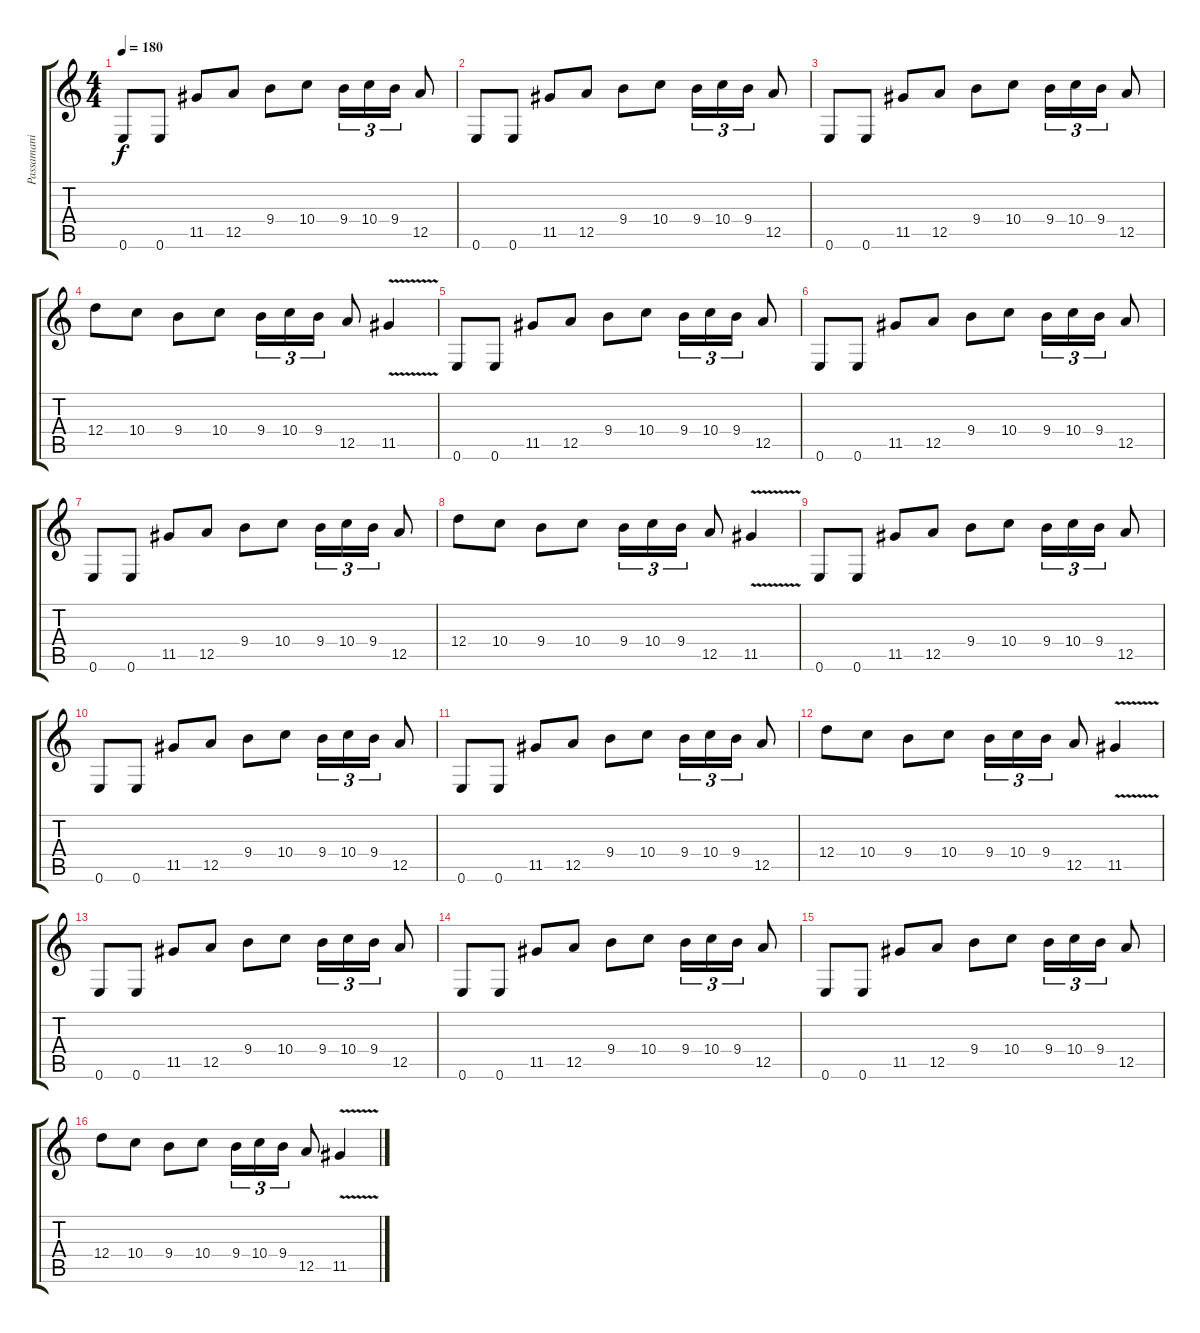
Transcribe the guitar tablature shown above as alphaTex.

\track ("Passamani" "Passamani") {instrument distortionguitar}
\staff {score tabs}
\tuning (E4 B3 G3 D3 A2 E2) {hide}
\ts (4 4)
\tempo 180
\clef g2
\ks c
0.6.8{dy f} 0.6.8 11.5.8 12.5.8 9.4.8 10.4.8 9.4.16{tu (3 2)} 10.4.16{tu (3 2)} 9.4.16{tu (3 2)} 12.5.8 |
0.6.8 0.6.8 11.5.8 12.5.8 9.4.8 10.4.8 9.4.16{tu (3 2)} 10.4.16{tu (3 2)} 9.4.16{tu (3 2)} 12.5.8 |
0.6.8 0.6.8 11.5.8 12.5.8 9.4.8 10.4.8 9.4.16{tu (3 2)} 10.4.16{tu (3 2)} 9.4.16{tu (3 2)} 12.5.8 |
12.4.8 10.4.8 9.4.8 10.4.8 9.4.16{tu (3 2)} 10.4.16{tu (3 2)} 9.4.16{tu (3 2)} 12.5.8 11.5{v}.4 |
0.6.8 0.6.8 11.5.8 12.5.8 9.4.8 10.4.8 9.4.16{tu (3 2)} 10.4.16{tu (3 2)} 9.4.16{tu (3 2)} 12.5.8 |
0.6.8 0.6.8 11.5.8 12.5.8 9.4.8 10.4.8 9.4.16{tu (3 2)} 10.4.16{tu (3 2)} 9.4.16{tu (3 2)} 12.5.8 |
0.6.8 0.6.8 11.5.8 12.5.8 9.4.8 10.4.8 9.4.16{tu (3 2)} 10.4.16{tu (3 2)} 9.4.16{tu (3 2)} 12.5.8 |
12.4.8 10.4.8 9.4.8 10.4.8 9.4.16{tu (3 2)} 10.4.16{tu (3 2)} 9.4.16{tu (3 2)} 12.5.8 11.5{v}.4 |
0.6.8 0.6.8 11.5.8 12.5.8 9.4.8 10.4.8 9.4.16{tu (3 2)} 10.4.16{tu (3 2)} 9.4.16{tu (3 2)} 12.5.8 |
0.6.8 0.6.8 11.5.8 12.5.8 9.4.8 10.4.8 9.4.16{tu (3 2)} 10.4.16{tu (3 2)} 9.4.16{tu (3 2)} 12.5.8 |
0.6.8 0.6.8 11.5.8 12.5.8 9.4.8 10.4.8 9.4.16{tu (3 2)} 10.4.16{tu (3 2)} 9.4.16{tu (3 2)} 12.5.8 |
12.4.8 10.4.8 9.4.8 10.4.8 9.4.16{tu (3 2)} 10.4.16{tu (3 2)} 9.4.16{tu (3 2)} 12.5.8 11.5{v}.4 |
0.6.8 0.6.8 11.5.8 12.5.8 9.4.8 10.4.8 9.4.16{tu (3 2)} 10.4.16{tu (3 2)} 9.4.16{tu (3 2)} 12.5.8 |
0.6.8 0.6.8 11.5.8 12.5.8 9.4.8 10.4.8 9.4.16{tu (3 2)} 10.4.16{tu (3 2)} 9.4.16{tu (3 2)} 12.5.8 |
0.6.8 0.6.8 11.5.8 12.5.8 9.4.8 10.4.8 9.4.16{tu (3 2)} 10.4.16{tu (3 2)} 9.4.16{tu (3 2)} 12.5.8 |
12.4.8 10.4.8 9.4.8 10.4.8 9.4.16{tu (3 2)} 10.4.16{tu (3 2)} 9.4.16{tu (3 2)} 12.5.8 11.5{v}.4
